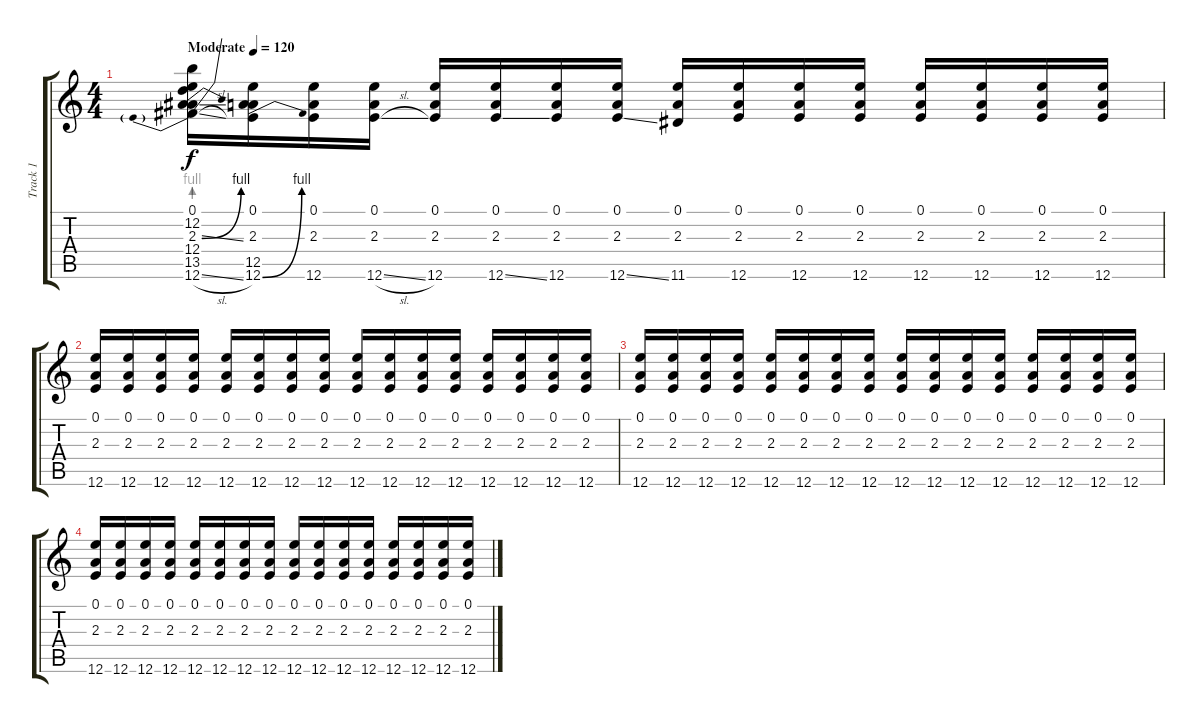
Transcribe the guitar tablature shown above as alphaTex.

\track ("Track 1" "Track 1") {instrument acousticguitarsteel}
\staff {score tabs}
\tuning (E4 B3 G3 D3 A2 E2) {hide}
\ts (4 4)
\tempo (120 "Moderate")
\clef g2
\ks c
(0.1 12.2 2.3{be (bend 0 0 60 4) ss} 12.4 13.5 12.6{be (prebend 0 4 60 4) sl}).16{dy f instrument acousticguitarsteel} (0.1 2.3 12.5 12.6{be (bend 0 0 60 4)}).16 (0.1 2.3 12.6).16 (0.1 2.3 12.6{sl}).16 (0.1 2.3 12.6).16 (0.1 2.3 12.6{ss}).16 (0.1 2.3 12.6).16 (0.1 2.3 12.6{ss}).16 (0.1 2.3 11.6).16 (0.1 2.3 12.6).16 (0.1 2.3 12.6).16 (0.1 2.3 12.6).16 (0.1 2.3 12.6).16 (0.1 2.3 12.6).16 (0.1 2.3 12.6).16 (0.1 2.3 12.6).16 |
(0.1 2.3 12.6).16 (0.1 2.3 12.6).16 (0.1 2.3 12.6).16 (0.1 2.3 12.6).16 (0.1 2.3 12.6).16 (0.1 2.3 12.6).16 (0.1 2.3 12.6).16 (0.1 2.3 12.6).16 (0.1 2.3 12.6).16 (0.1 2.3 12.6).16 (0.1 2.3 12.6).16 (0.1 2.3 12.6).16 (0.1 2.3 12.6).16 (0.1 2.3 12.6).16 (0.1 2.3 12.6).16 (0.1 2.3 12.6).16 |
(0.1 2.3 12.6).16 (0.1 2.3 12.6).16 (0.1 2.3 12.6).16 (0.1 2.3 12.6).16 (0.1 2.3 12.6).16 (0.1 2.3 12.6).16 (0.1 2.3 12.6).16 (0.1 2.3 12.6).16 (0.1 2.3 12.6).16 (0.1 2.3 12.6).16 (0.1 2.3 12.6).16 (0.1 2.3 12.6).16 (0.1 2.3 12.6).16 (0.1 2.3 12.6).16 (0.1 2.3 12.6).16 (0.1 2.3 12.6).16 |
(0.1 2.3 12.6).16 (0.1 2.3 12.6).16 (0.1 2.3 12.6).16 (0.1 2.3 12.6).16 (0.1 2.3 12.6).16 (0.1 2.3 12.6).16 (0.1 2.3 12.6).16 (0.1 2.3 12.6).16 (0.1 2.3 12.6).16 (0.1 2.3 12.6).16 (0.1 2.3 12.6).16 (0.1 2.3 12.6).16 (0.1 2.3 12.6).16 (0.1 2.3 12.6).16 (0.1 2.3 12.6).16 (0.1 2.3 12.6).16
